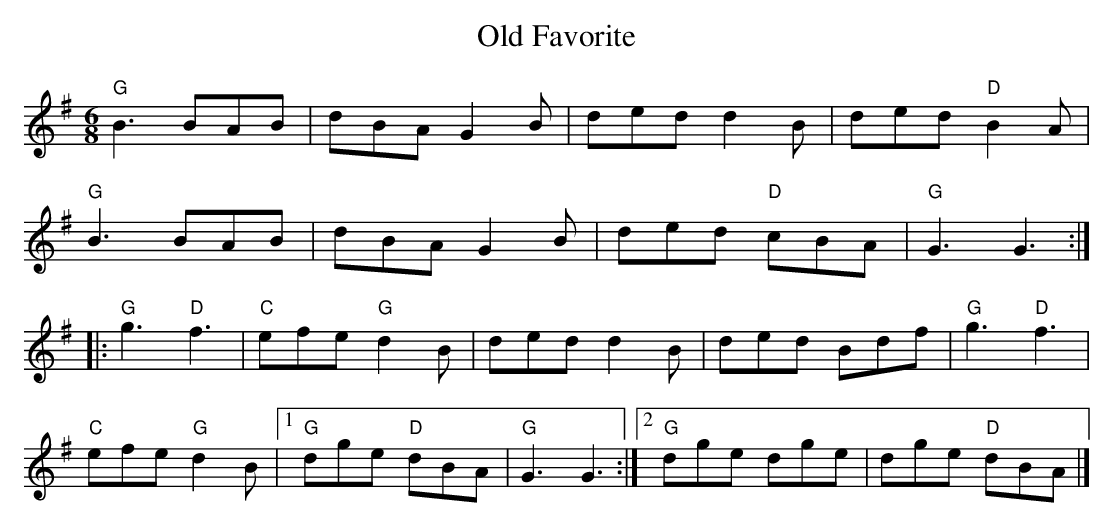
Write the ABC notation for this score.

X:1
T:Old Favorite
L:1/8
M:6/8
K:G
"G"B3 BAB| dBA G2B| ded d2B| ded "D"B2A|
"G"B3 BAB| dBA G2B| ded "D"cBA| "G"G3 G3 :|
|:"G"g3 "D"f3| "C"efe "G"d2B| ded d2B| ded Bdf| "G"g3 "D"f3|
"C"efe "G"d2B|1 "G"dge "D"dBA| "G"G3 G3 :|2 "G"dge dge| dge "D"dBA |]
